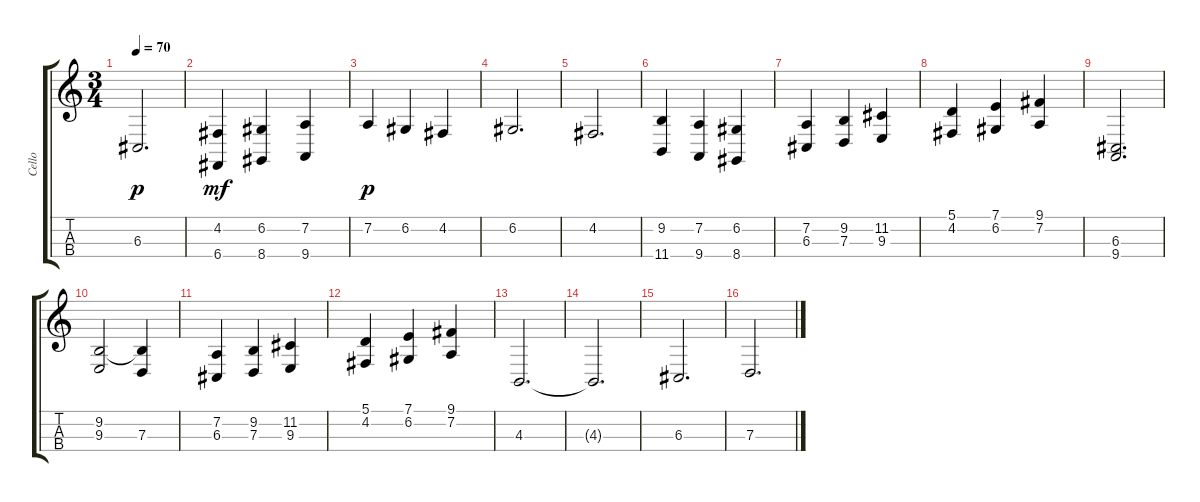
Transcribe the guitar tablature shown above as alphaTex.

\track ("Cello" "Cello") {instrument cello}
\staff {score tabs}
\tuning (A3 D3 G2 C2) {hide}
\ts (3 4)
\tempo 70
\clef g2
\ks c
6.3.2{d dy p} |
(4.2 6.4).4{dy mf} (6.2 8.4).4 (7.2 9.4).4 |
7.2.4{dy p} 6.2.4 4.2.4 |
6.2.2{d} |
4.2.2{d} |
(9.2 11.4).4 (7.2 9.4).4 (6.2 8.4).4 |
(7.2 6.3).4 (9.2 7.3).4 (11.2 9.3).4 |
(5.1 4.2).4 (7.1 6.2).4 (9.1 7.2).4 |
(6.3 9.4).2{d} |
(9.2 9.3).2 (9.2{t} 7.3).4 |
(7.2 6.3).4 (9.2 7.3).4 (11.2 9.3).4 |
(5.1 4.2).4 (7.1 6.2).4 (9.1 7.2).4 |
4.3.2{d} |
4.3{t}.2{d} |
6.3.2{d} |
7.3.2{d}
